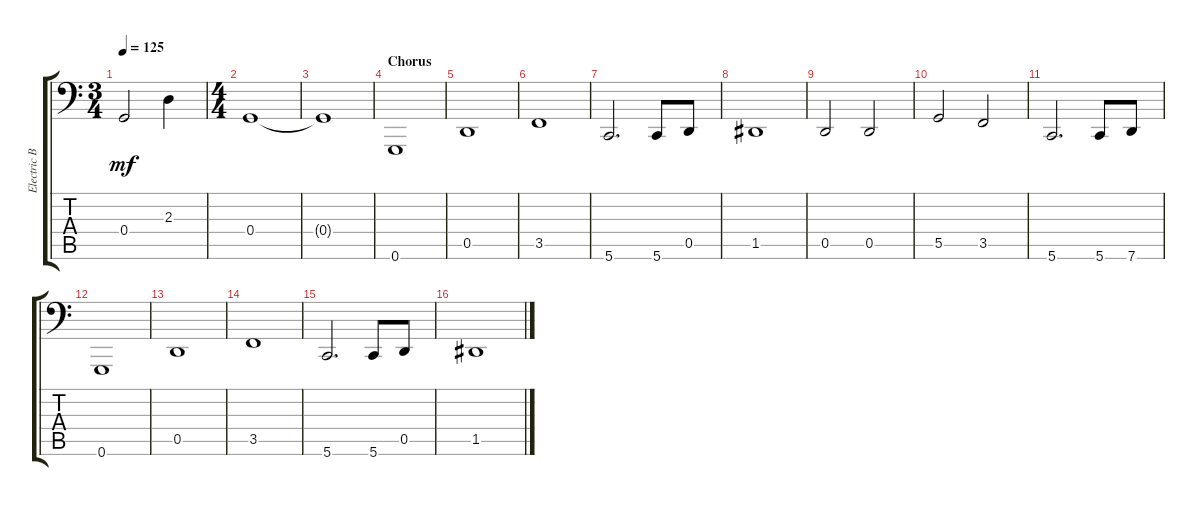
\track ("Electric Bass" "Electric B") {instrument electricbassfinger}
\staff {score tabs}
\tuning (Bb2 F2 C2 G1 D1 G0) {hide}
\ts (3 4)
\tempo 125
\clef f4
\ks c
0.4.2{dy mf} 2.3.4 |
\ts (4 4)
0.4.1 |
0.4{t}.1 |
\section ("" "Chorus")
0.6.1 |
0.5.1 |
3.5.1 |
5.6.2{d} 5.6.8 0.5.8 |
1.5.1 |
0.5.2 0.5.2 |
5.5.2 3.5.2 |
5.6.2{d} 5.6.8 7.6.8 |
0.6.1 |
0.5.1 |
3.5.1 |
5.6.2{d} 5.6.8 0.5.8 |
1.5.1
